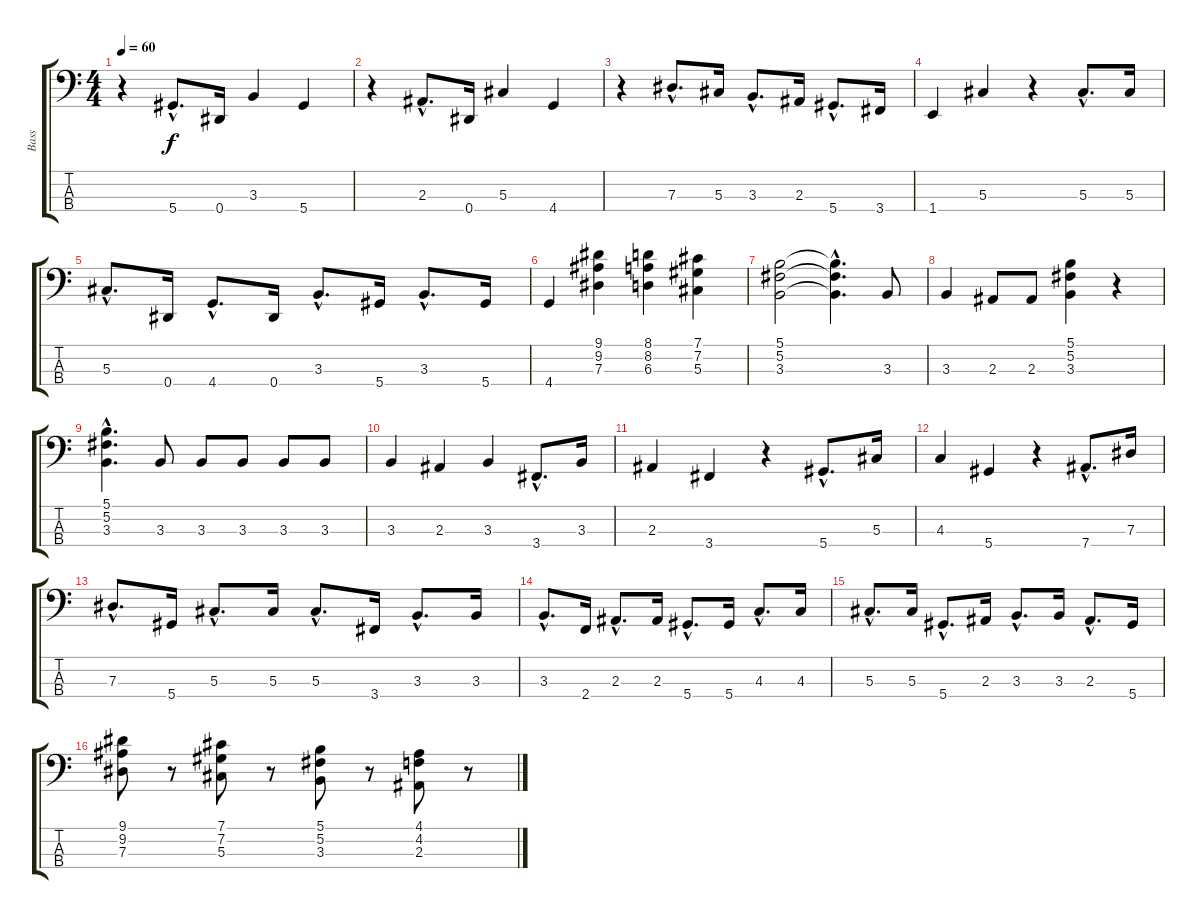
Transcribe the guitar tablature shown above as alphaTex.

\track ("Bass" "Bass") {instrument electricbasspick}
\staff {score tabs}
\tuning (Gb2 Db2 Ab1 Eb1) {hide}
\ts (4 4)
\tempo 60
\clef f4
\ks c
r.4{dy f instrument electricbasspick} 5.4{hac}.8{d} 0.4.16 3.3.4 5.4.4 |
r.4 2.3{hac}.8{d} 0.4.16 5.3.4 4.4.4 |
r.4 7.3{hac}.8{d} 5.3.16 3.3{hac}.8{d} 2.3.16 5.4{hac}.8{d} 3.4.16 |
1.4.4 5.3.4 r.4 5.3{hac}.8{d} 5.3.16 |
5.3{hac}.8{d} 0.4.16 4.4{hac}.8{d} 0.4.16 3.3{hac}.8{d} 5.4.16 3.3{hac}.8{d} 5.4.16 |
4.4.4 (9.1 9.2 7.3).4 (8.1 8.2 6.3).4 (7.1 7.2 5.3).4 |
(5.1 5.2 3.3).2 (5.1{hac t} 5.2{hac t} 3.3{hac t}).4{d} 3.3.8 |
3.3.4 2.3.8 2.3.8 (5.1 5.2 3.3).4 r.4 |
(5.1{hac} 5.2{hac} 3.3{hac}).4{d} 3.3.8 3.3.8 3.3.8 3.3.8 3.3.8 |
3.3.4 2.3.4 3.3.4 3.4{hac}.8{d} 3.3.16 |
2.3.4 3.4.4 r.4 5.4{hac}.8{d} 5.3.16 |
4.3.4 5.4.4 r.4 7.4{hac}.8{d} 7.3.16 |
7.3{hac}.8{d} 5.4.16 5.3{hac}.8{d} 5.3.16 5.3{hac}.8{d} 3.4.16 3.3{hac}.8{d} 3.3.16 |
3.3{hac}.8{d} 2.4.16 2.3{hac}.8{d} 2.3.16 5.4{hac}.8{d} 5.4.16 4.3{hac}.8{d} 4.3.16 |
5.3{hac}.8{d} 5.3.16 5.4{hac}.8{d} 2.3.16 3.3{hac}.8{d} 3.3.16 2.3{hac}.8{d} 5.4.16 |
(9.1 9.2 7.3).8 r.8 (7.1 7.2 5.3).8 r.8 (5.1 5.2 3.3).8 r.8 (4.1 4.2 2.3).8 r.8
